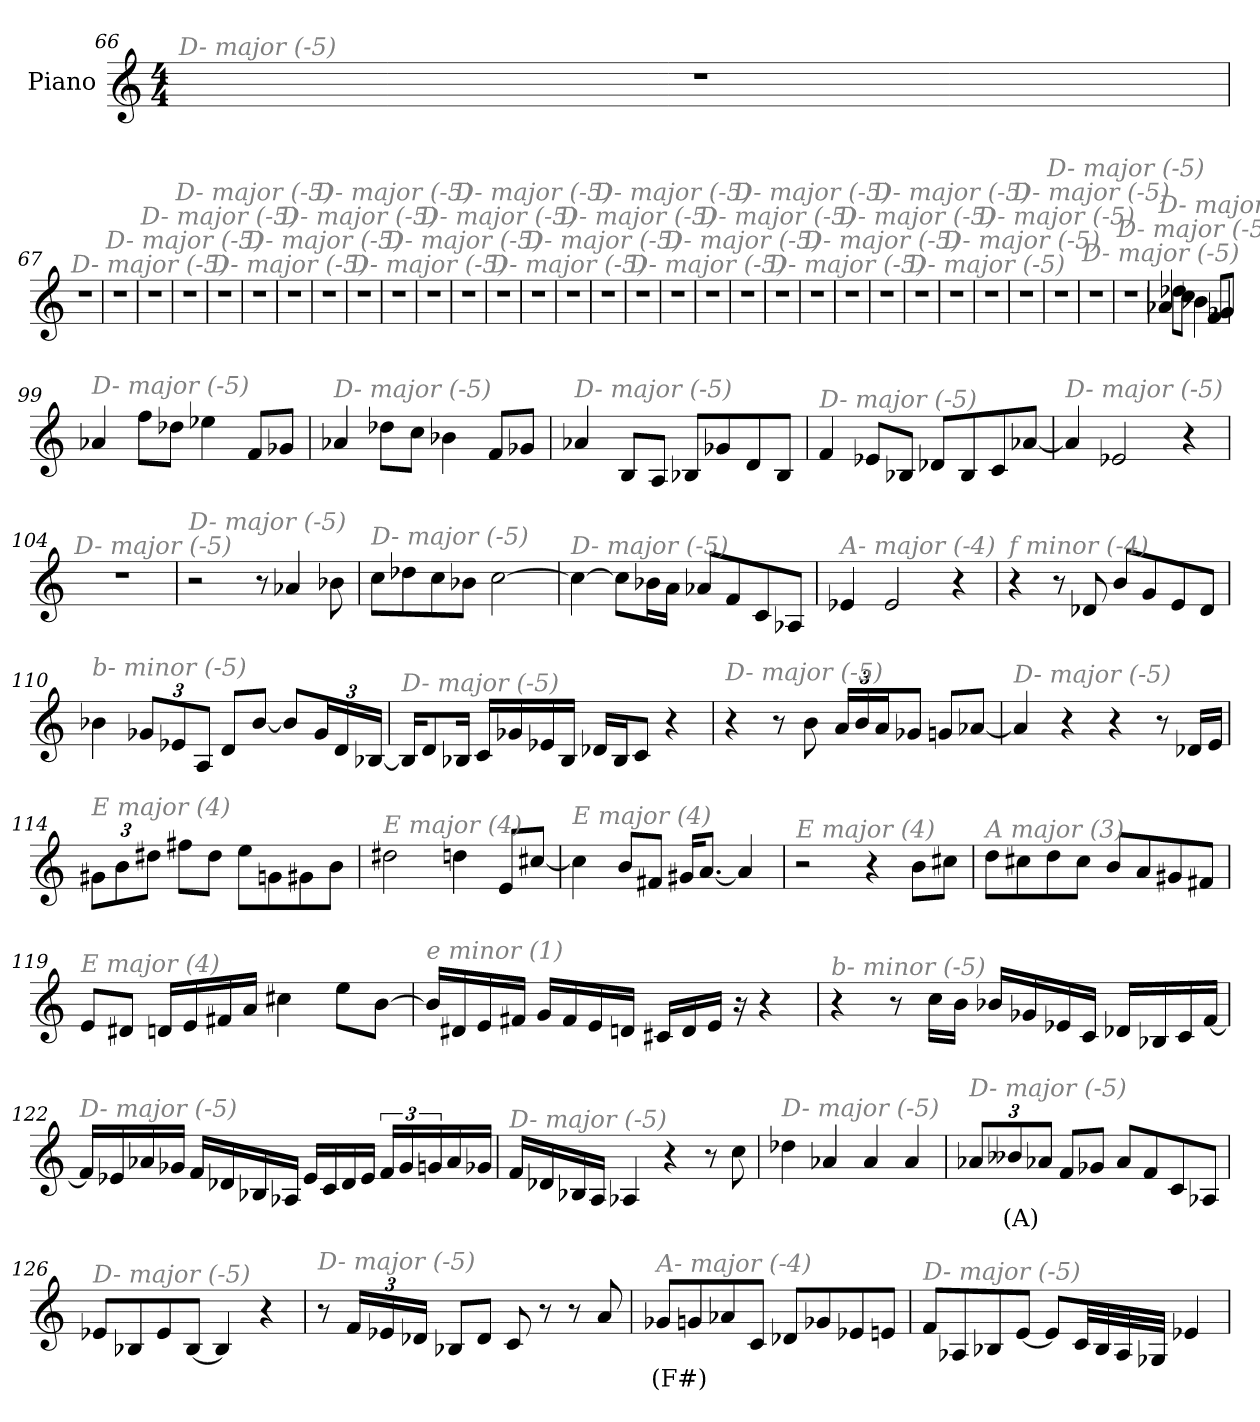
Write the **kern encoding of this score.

**kern	**text
*part1	*part1
*staff1	*staff1
*I"Piano	*
*I'Pno	*
*clefG2	*
*k[]	*
*M4/4	*
=66	=66
!LO:TX:i:color=#808080:t=D- major (-5)	!
1r	.
=67	=67
!LO:TX:i:color=#808080:t=D- major (-5)	!
1r	.
=68	=68
!LO:TX:i:color=#808080:t=D- major (-5)	!
1r	.
=69	=69
!LO:TX:i:color=#808080:t=D- major (-5)	!
1r	.
=70	=70
!LO:TX:i:color=#808080:t=D- major (-5)	!
1r	.
=71	=71
!LO:TX:i:color=#808080:t=D- major (-5)	!
1r	.
!!LO:LB:g=z
=72	=72
!LO:TX:i:color=#808080:t=D- major (-5)	!
1r	.
=73	=73
!LO:TX:i:color=#808080:t=D- major (-5)	!
1r	.
=74	=74
!LO:TX:i:color=#808080:t=D- major (-5)	!
1r	.
=75	=75
!LO:TX:i:color=#808080:t=D- major (-5)	!
1r	.
=76	=76
!LO:TX:i:color=#808080:t=D- major (-5)	!
1r	.
=77	=77
!LO:TX:i:color=#808080:t=D- major (-5)	!
1r	.
=78	=78
!LO:TX:i:color=#808080:t=D- major (-5)	!
1r	.
=79	=79
!LO:TX:i:color=#808080:t=D- major (-5)	!
1r	.
=80	=80
!LO:TX:i:color=#808080:t=D- major (-5)	!
1r	.
=81	=81
!LO:TX:i:color=#808080:t=D- major (-5)	!
1r	.
=82	=82
!LO:TX:i:color=#808080:t=D- major (-5)	!
1r	.
=83	=83
!LO:TX:i:color=#808080:t=D- major (-5)	!
1r	.
!!LO:LB:g=z
=84	=84
!LO:TX:i:color=#808080:t=D- major (-5)	!
1r	.
=85	=85
!LO:TX:i:color=#808080:t=D- major (-5)	!
1r	.
=86	=86
!LO:TX:i:color=#808080:t=D- major (-5)	!
1r	.
=87	=87
!LO:TX:i:color=#808080:t=D- major (-5)	!
1r	.
=88	=88
!LO:TX:i:color=#808080:t=D- major (-5)	!
1r	.
=89	=89
!LO:TX:i:color=#808080:t=D- major (-5)	!
1r	.
=90	=90
!LO:TX:i:color=#808080:t=D- major (-5)	!
1r	.
=91	=91
!LO:TX:i:color=#808080:t=D- major (-5)	!
1r	.
=92	=92
!LO:TX:i:color=#808080:t=D- major (-5)	!
1r	.
=93	=93
!LO:TX:i:color=#808080:t=D- major (-5)	!
1r	.
=94	=94
!LO:TX:i:color=#808080:t=D- major (-5)	!
1r	.
=95	=95
!LO:TX:i:color=#808080:t=D- major (-5)	!
1r	.
!!LO:LB:g=z
=96	=96
!LO:TX:i:color=#808080:t=D- major (-5)	!
1r	.
=97	=97
!LO:TX:i:color=#808080:t=D- major (-5)	!
1r	.
=98	=98
!LO:TX:i:color=#808080:t=D- major (-5)	!
4a-X/	.
8dd-X\L	.
8cc\J	.
4b-X\	.
8f/L	.
8g-X/J	.
=99	=99
!LO:TX:i:color=#808080:t=D- major (-5)	!
4a-X/	.
8ff\L	.
8dd-X\J	.
4ee-X\	.
8f/L	.
8g-X/J	.
=100	=100
!LO:TX:i:color=#808080:t=D- major (-5)	!
4a-X/	.
8dd-X\L	.
8cc\J	.
4b-X\	.
8f/L	.
8g-X/J	.
=101	=101
!LO:TX:i:color=#808080:t=D- major (-5)	!
4a-X/	.
8B/L	.
8A/J	.
8B-X/L	.
8g-X/	.
8d/	.
8B-/J	.
!!LO:LB:g=z
=102	=102
!LO:TX:i:color=#808080:t=D- major (-5)	!
4f/	.
8e-X/L	.
8B-X/J	.
8d-X/L	.
8B-/	.
8c/	.
[8a-X/J	.
=103	=103
!LO:TX:i:color=#808080:t=D- major (-5)	!
4a-/]	.
2e-X/	.
4r	.
=104	=104
!LO:TX:i:color=#808080:t=D- major (-5)	!
1r	.
=105	=105
!LO:TX:i:color=#808080:t=D- major (-5)	!
2r	.
8r	.
4a-X/	.
8b-X\	.
=106	=106
!LO:TX:i:color=#808080:t=D- major (-5)	!
8cc\L	.
8dd-X\	.
8cc\	.
8b-X\J	.
[2cc\	.
!!LO:LB:g=z
=107	=107
!LO:TX:i:color=#808080:t=D- major (-5)	!
4cc\_	.
8cc\L]	.
16b-X\L	.
16a\JJ	.
8a-X/L	.
8f/	.
8c/	.
8A-X/J	.
=108	=108
!LO:TX:i:color=#808080:t=A- major (-4)	!
4e-X/	.
2e-/	.
4r	.
=109	=109
!LO:TX:i:color=#808080:t=f minor (-4)	!
4r	.
8r	.
8d-X/	.
8b/L	.
8g/	.
8e/	.
8d-/J	.
=110	=110
!LO:TX:i:color=#808080:t=b- minor (-5)	!
4b-X\	.
*Xbrackettup	*
12g-X/L	.
12e-X/	.
12A/J	.
8d/L	.
[8b-/J	.
8b-/L]	.
24g-/L	.
24d/	.
[24B-X/JJ	.
!!LO:LB:g=z
=111	=111
!LO:TX:i:color=#808080:t=D- major (-5)	!
16B-/KL]	.
8d/	.
16B-X/Jk	.
16c/LL	.
16g-X/	.
16e-X/	.
16B-/JJ	.
16d-X/LL	.
16B-/J	.
8c/J	.
4r	.
=112	=112
!LO:TX:i:color=#808080:t=D- major (-5)	!
4r	.
8r	.
8b\	.
24a/LL	.
24b/	.
24a/J	.
8g-X/J	.
8gn/L	.
[8a-X/J	.
=113	=113
!LO:TX:i:color=#808080:t=D- major (-5)	!
4a-/]	.
4r	.
4r	.
8r	.
16d-X/LL	.
16e/JJ	.
=114	=114
!LO:TX:i:color=#808080:t=E major (4)	!
12g#X\L	.
12b\	.
12dd#X\J	.
8ff#X\L	.
8dd#\J	.
8ee\L	.
8gn\	.
8g#X\	.
8b\J	.
!!LO:LB:g=z
=115	=115
!LO:TX:i:color=#808080:t=E major (4)	!
2dd#X\	.
4ddn\	.
8e/L	.
[8cc#X/J	.
=116	=116
!LO:TX:i:color=#808080:t=E major (4)	!
4cc#\]	.
8b/L	.
8f#X/J	.
16g#X/KL	.
[8.a/J	.
4a/]	.
=117	=117
!LO:TX:i:color=#808080:t=E major (4)	!
2r	.
4r	.
8b\L	.
8cc#X\J	.
=118	=118
!LO:TX:i:color=#808080:t=A major (3)	!
8dd\L	.
8cc#X\	.
8dd\	.
8cc#\J	.
8b/L	.
8a/	.
8g#X/	.
8f#X/J	.
!!LO:LB:g=z
=119	=119
!LO:TX:i:color=#808080:t=E major (4)	!
8e/L	.
8d#X/J	.
16dn/LL	.
16e/	.
16f#X/	.
16a/JJ	.
4cc#X\	.
8ee\L	.
[8b\J	.
=120	=120
!LO:TX:i:color=#808080:t=e minor (1)	!
16b/LL]	.
16d#X/	.
16e/	.
16f#X/JJ	.
16g/LL	.
16f#/	.
16e/	.
16dn/JJ	.
16c#X/LL	.
16d/	.
16e/JJ	.
16r	.
4r	.
=121	=121
!LO:TX:i:color=#808080:t=b- minor (-5)	!
4r	.
8r	.
16cc\LL	.
16b\JJ	.
16b-X/LL	.
16g-X/	.
16e-X/	.
16c/JJ	.
16d-X/LL	.
16B-X/	.
16c/	.
[16f/JJ	.
!!LO:LB:g=z
=122	=122
!LO:TX:i:color=#808080:t=D- major (-5)	!
16f/LL]	.
16e-X/	.
16a-X/	.
16g-X/JJ	.
16f/LL	.
16d-X/	.
16B-X/	.
16A-X/JJ	.
16e-/LL	.
16c/	.
16d-/	.
16e-/JJ	.
*brackettup	*
24f/LL	.
24g-/	.
24gn/	.
16a-/	.
16g-X/JJ	.
=123	=123
!LO:TX:i:color=#808080:t=D- major (-5)	!
16f/LL	.
16d-X/	.
16B-X/	.
16A/JJ	.
4A-X/	.
4r	.
8r	.
8cc\	.
=124	=124
!LO:TX:i:color=#808080:t=D- major (-5)	!
4dd-X\	.
4a-X/	.
4a-/	.
4a-/	.
!!LO:PB:g=z
=125	=125
*Xbrackettup	*
!LO:TX:i:color=#808080:t=D- major (-5)	!
12a-X/L	.
12b--Xi/	(A)
12a-X/J	.
8f/L	.
8g-X/J	.
8a-/L	.
8f/	.
8c/	.
8A-X/J	.
=126	=126
!LO:TX:i:color=#808080:t=D- major (-5)	!
8e-X/L	.
8B-X/	.
8e-/	.
[8B-/J	.
4B-/]	.
4r	.
=127	=127
!LO:TX:i:color=#808080:t=D- major (-5)	!
8r	.
24f/LL	.
24e-X/	.
24d-X/JJ	.
8B-X/L	.
8d-/J	.
8c/	.
8r	.
8r	.
8a/	.
=128	=128
!LO:TX:i:color=#808080:t=A- major (-4)	!
8g-Xj/L	(F#)
8g/	.
8a-X/	.
8c/J	.
8d-X/L	.
8g-X/	.
8e-X/	.
8en/J	.
!!LO:LB:g=z
=129	=129
!LO:TX:i:color=#808080:t=D- major (-5)	!
8f/L	.
8A-X/	.
8B-X/	.
[8e/J	.
8e/L]	.
32c/LL	.
32B-/	.
32A-/	.
32G-X/JJJ	.
4e-X/	.
=	=
*-	*-
